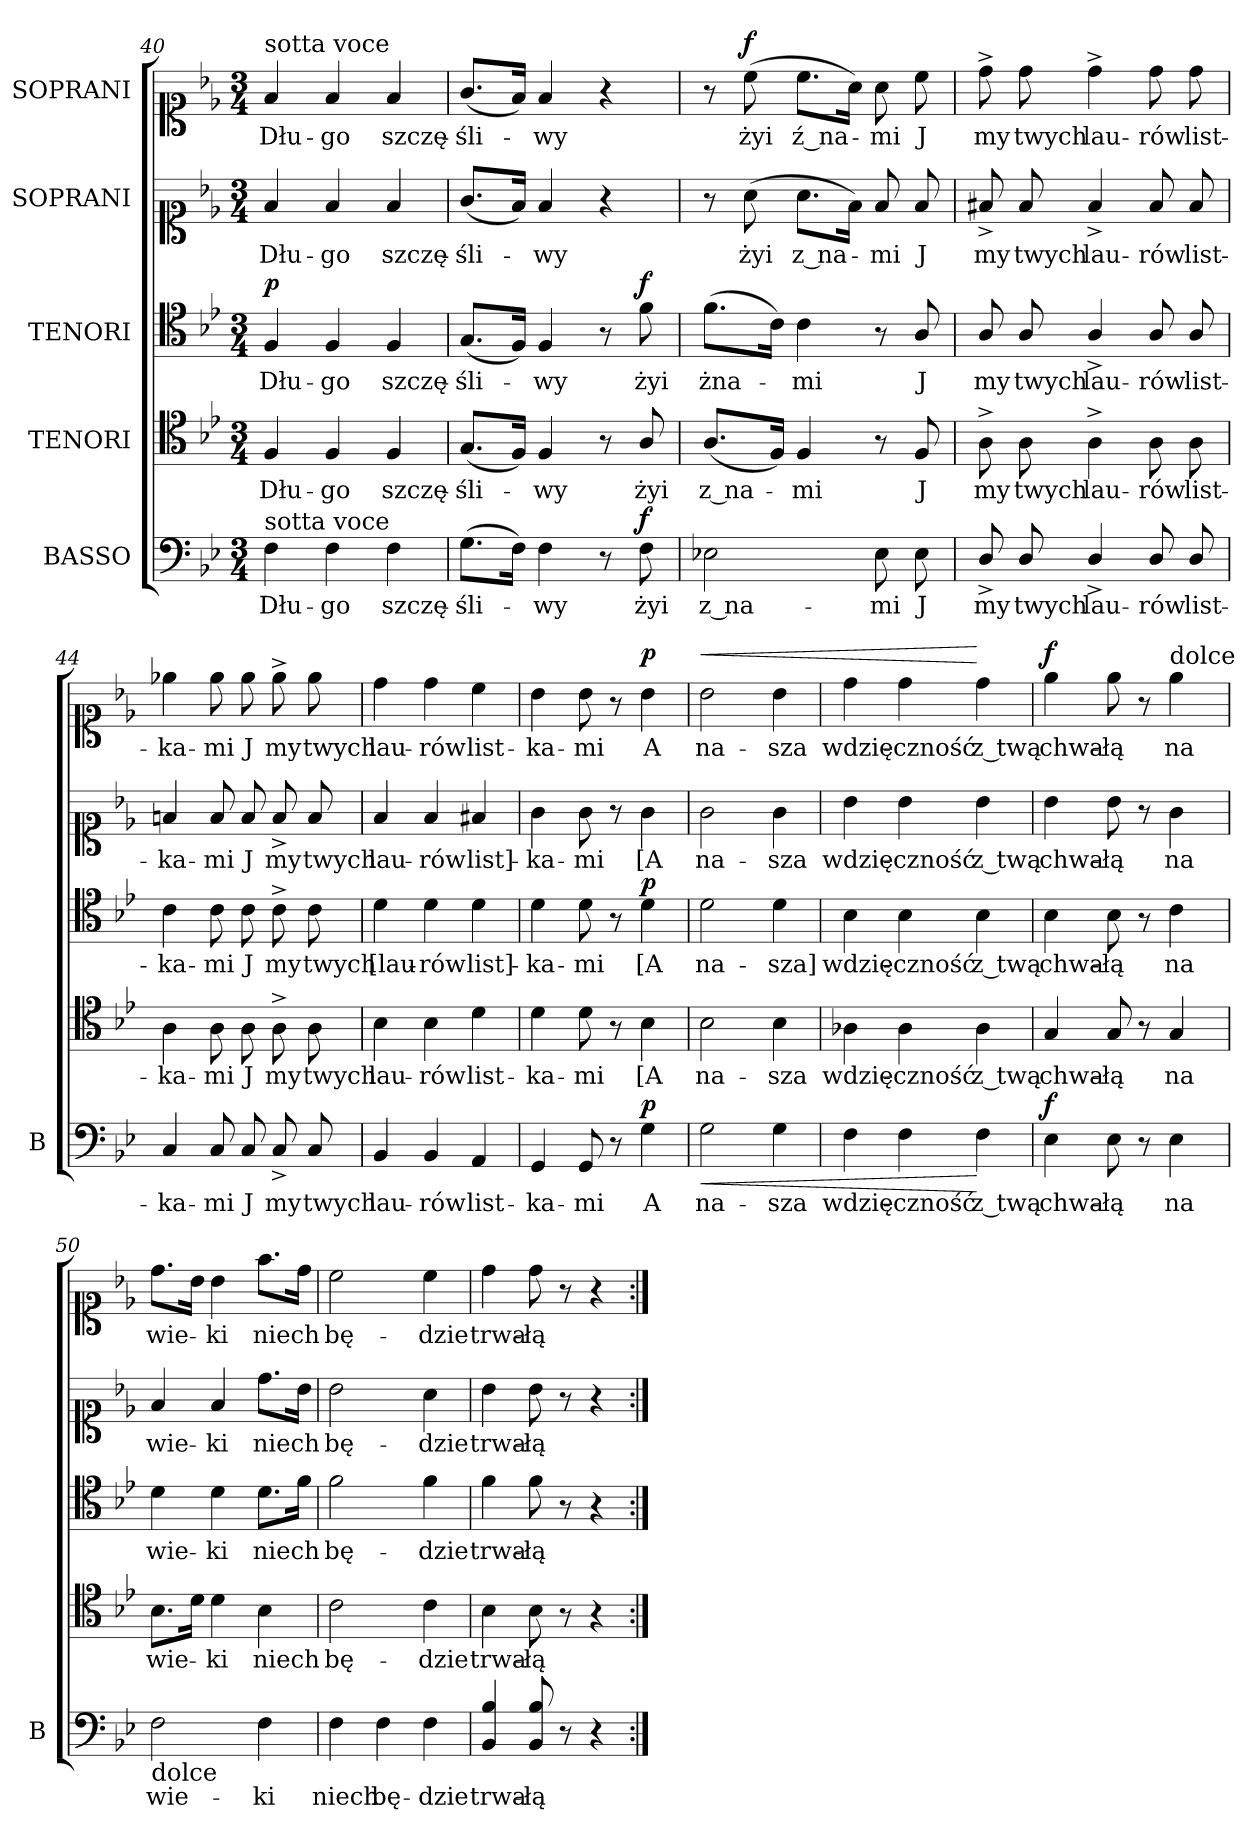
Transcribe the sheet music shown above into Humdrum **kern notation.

**kern	**text	**dynam	**kern	**text	**kern	**text	**dynam	**kern	**text	**kern	**text	**dynam
*part5	*part5	*part5	*part4	*part4	*part3	*part3	*part3	*part2	*part2	*part1	*part1	*part1
*staff5	*staff5	*staff5	*staff4	*staff4	*staff3	*staff3	*staff3	*staff2	*staff2	*staff1	*staff1	*staff1
*I"BASSO	*	*	*I"TENORI	*	*I"TENORI	*	*	*I"SOPRANI	*	*I"SOPRANI	*	*
*I'B	*	*	*	*	*	*	*	*	*	*	*	*
*clefF4	*	*	*clefC4	*	*clefC4	*	*	*clefC1	*	*clefC1	*	*
*k[b-e-]	*	*	*k[b-e-]	*	*k[b-e-]	*	*	*k[b-e-]	*	*k[b-e-]	*	*
*B-:	*	*	*B-:	*	*B-:	*	*	*B-:	*	*B-:	*	*
*M3/4	*	*	*M3/4	*	*M3/4	*	*	*M3/4	*	*M3/4	*	*
=40	=40	=40	=40	=40	=40	=40	=40	=40	=40	=40	=40	=40
!	!	!	!	!	!	!	!	!	!	!LO:TX:a:t=sotta voce	!	!
!LO:TX:a:t=sotta voce	!	!	!	!	!	!	!	!	!	!	!	!
!	!	!	!	!	!	!	!LO:DY:a	!	!	!	!	!
4F\	Dłu-	.	4F/	Dłu-	4F/	Dłu-	p	4f/	Dłu-	4f/	Dłu-	.
4F\	-go	.	4F/	-go	4F/	-go	.	4f/	-go	4f/	-go	.
4F\	szczę-	.	4F/	szczę-	4F/	szczę-	.	4f/	szczę-	4f/	szczę-	.
=41	=41	=41	=41	=41	=41	=41	=41	=41	=41	=41	=41	=41
(8.G\L	-śli-	.	(8.G/L	-śli-	(8.G/L	-śli-	.	(8.g/L	-śli-	(8.g/L	-śli-	.
16F\Jk)	.	.	16F/Jk)	.	16F/Jk)	.	.	16f/Jk)	.	16f/Jk)	.	.
4F\	-wy	.	4F/	-wy	4F/	-wy	.	4f/	-wy	4f/	-wy	.
8r	.	.	8r	.	8r	.	.	4r	.	4r	.	.
!	!	!LO:DY:a	!	!	!	!	!LO:DY:a	!	!	!	!	!
8F\	żyi	f	8A/	żyi	8f\	żyi	f	.	.	.	.	.
=42	=42	=42	=42	=42	=42	=42	=42	=42	=42	=42	=42	=42
2E-X\	z na-	.	(8.A/L	z na-	(8.f\L	żna-	.	8r	.	8r	.	.
!	!	!	!	!	!	!	!	!	!	!	!	!LO:DY:a
.	.	.	.	.	.	.	.	(8a\	żyi	(8cc\	żyi	f
.	.	.	16F/Jk)	.	16c\Jk)	.	.	.	.	.	.	.
.	.	.	4F/	-mi	4c\	-mi	.	8.a\L	z na-	8.cc\L	ź na-	.
.	.	.	.	.	.	.	.	16f\Jk)	.	16a\Jk)	.	.
8E-\	-mi	.	8r	.	8r	.	.	8f/	-mi	8a\	-mi	.
8E-\	J	.	8F/	J	8A/	J	.	8f/	J	8cc\	J	.
=43	=43	=43	=43	=43	=43	=43	=43	=43	=43	=43	=43	=43
8D^>/	my	.	8A^>\	my	8A/	my	.	8f#X^>/	my	8dd^\	my	.
8D/	twych	.	8A\	twych	8A/	twych	.	8f#/	twych	8dd\	twych	.
4D^>/	lau-	.	4A^>\	lau-	4A^>/	lau-	.	4f#^>/	lau-	4dd^\	lau-	.
8D/	-rów	.	8A\	-rów	8A/	-rów	.	8f#/	-rów	8dd\	-rów	.
8D/	list-	.	8A\	list-	8A/	list-	.	8f#/	list-	8dd\	list-	.
=44	=44	=44	=44	=44	=44	=44	=44	=44	=44	=44	=44	=44
4C/	-ka-	.	4A\	-ka-	4c\	-ka-	.	4fn/	-ka-	4ee-X\	-ka-	.
8C/	-mi	.	8A\	-mi	8c\	-mi	.	8f/	-mi	8ee-\	-mi	.
8C/	J	.	8A\	J	8c\	J	.	8f/	J	8ee-\	J	.
8C^>/	my	.	8A^\	my	8c^\	my	.	8f^>/	my	8ee-^\	my	.
8C/	twych	.	8A\	twych	8c\	twych	.	8f/	twych	8ee-\	twych	.
=45	=45	=45	=45	=45	=45	=45	=45	=45	=45	=45	=45	=45
4BB-/	lau-	.	4B-\	lau-	4d\	[lau-	.	4f/	lau-	4dd\	lau-	.
4BB-/	-rów	.	4B-\	-rów	4d\	-rów	.	4f/	-rów	4dd\	-rów	.
4AA/	list-	.	4d\	list-	4d\	list]-	.	4f#X/	list]-	4cc\	list-	.
=46	=46	=46	=46	=46	=46	=46	=46	=46	=46	=46	=46	=46
4GG/	-ka-	.	4d\	-ka-	4d\	-ka-	.	4g\	-ka-	4b-\	-ka-	.
8GG/	-mi	.	8d\	-mi	8d\	-mi	.	8g\	-mi	8b-\	-mi	.
8r	.	.	8r	.	8r	.	.	8r	.	8r	.	.
!	!	!LO:DY:a	!	!	!	!	!LO:DY:a	!	!	!	!	!LO:DY:a
4G\	A	p	4B-\	[A	4d\	[A	p	4g\	[A	4b-\	A	p
=47	=47	=47	=47	=47	=47	=47	=47	=47	=47	=47	=47	=47
!	!	!LO:HP:b	!	!	!	!	!	!	!	!	!	!LO:HP:a
2G\	na-	<	2B-\	na-	2d\	na-	.	2g\	na-	2b-\	na-	<
4G\	-sza	.	4B-\	-sza	4d\	-sza]	.	4g\	-sza	4b-\	-sza	.
=48	=48	=48	=48	=48	=48	=48	=48	=48	=48	=48	=48	=48
4F\	wdzię-	.	4A-X\	wdzię-	4B-\	wdzię-	.	4b-\	wdzię-	4dd\	wdzię-	.
4F\	-czność	.	4A-\	-czność	4B-\	-czność	.	4b-\	-czność	4dd\	-czność	.
4F\	z twą	[	4A-\	z twą	4B-\	z twą	.	4b-\	z twą	4dd\	z twą	[
=49	=49	=49	=49	=49	=49	=49	=49	=49	=49	=49	=49	=49
!	!	!LO:DY:b	!	!	!	!	!	!	!	!	!	!LO:DY:a
4E-\	chwa-	f	4G/	chwa-	4B-\	chwa-	.	4b-\	chwa-	4ee-\	chwa-	f
8E-\	-łą	.	8G/	-łą	8B-\	-łą	.	8b-\	-łą	8ee-\	-łą	.
8r	.	.	8r	.	8r	.	.	8r	.	8r	.	.
!	!	!	!	!	!	!	!	!	!	!LO:TX:a:t=dolce	!	!
4E-\	na	.	4G/	na	4c\	na	.	4g\	na	4ee-\	na	.
=50	=50	=50	=50	=50	=50	=50	=50	=50	=50	=50	=50	=50
!LO:TX:b:t=dolce	!	!	!	!	!	!	!	!	!	!	!	!
2F\	wie-	.	8.B-\L	wie-	4d\	wie-	.	4f/	wie-	8.dd\L	wie-	.
.	.	.	16d\Jk	.	.	.	.	.	.	16b-\Jk	.	.
.	.	.	4d\	-ki	4d\	-ki	.	4f/	-ki	4b-\	-ki	.
4F\	-ki	.	4B-\	niech	8.d\L	niech	.	8.dd\L	niech	8.ff\L	niech	.
.	.	.	.	.	16f\Jk	.	.	16b-\Jk	.	16dd\Jk	.	.
=51	=51	=51	=51	=51	=51	=51	=51	=51	=51	=51	=51	=51
4F\	niech	.	2c\	bę-	2f\	bę-	.	2b-\	bę-	2cc\	bę-	.
4F\	bę-	.	.	.	.	.	.	.	.	.	.	.
4F\	-dzie	.	4c\	-dzie	4f\	-dzie	.	4a\	-dzie	4cc\	-dzie	.
=52	=52	=52	=52	=52	=52	=52	=52	=52	=52	=52	=52	=52
4BB-/ 4B-/	trwa-	.	4B-\	trwa-	4f\	trwa-	.	4b-\	trwa-	4dd\	trwa-	.
8BB-/ 8B-/	-łą	.	8B-\	-łą	8f\	-łą	.	8b-\	-łą	8dd\	-łą	.
8r	.	.	8r	.	8r	.	.	8r	.	8r	.	.
4r	.	.	4r	.	4r	.	.	4r	.	4r	.	.
=:|!	=:|!	=:|!	=:|!	=:|!	=:|!	=:|!	=:|!	=:|!	=:|!	=:|!	=:|!	=:|!
*-	*-	*-	*-	*-	*-	*-	*-	*-	*-	*-	*-	*-
